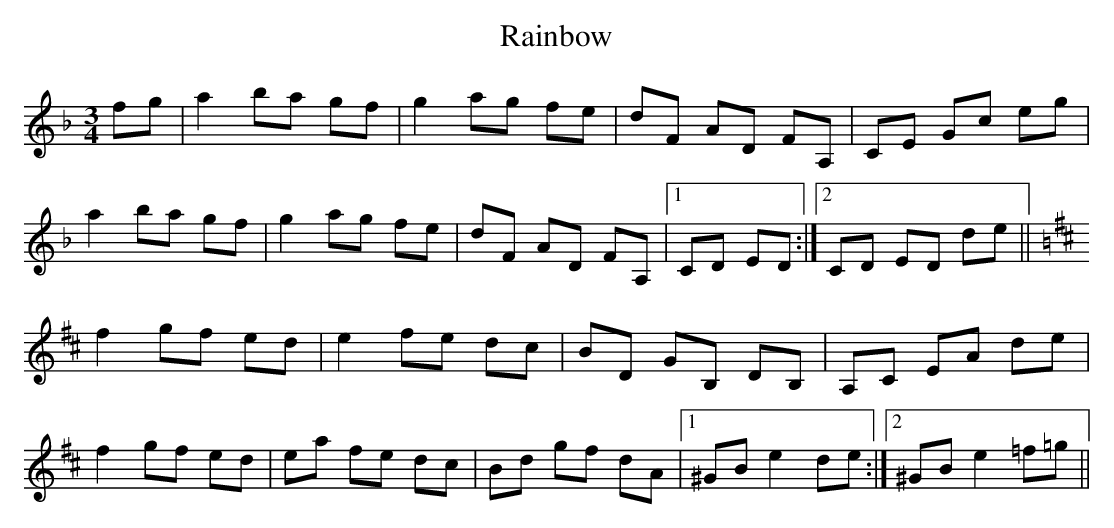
X:1
T: Rainbow
M: 3/4
L: 1/8
K: Fmaj
fg|a2 ba gf|g2 ag fe|dF AD FA,|CE Gc eg|
a2 ba gf|g2 ag fe|dF AD FA,|1 CD ED:|2 CD ED de||
K:D
f2 gf ed|e2 fe dc|BD GB, DB,|A,C EA de|
f2 gf ed|ea fe dc|Bd gf dA|1 ^GB e2 de:|2 ^GB e2 =f=g||
